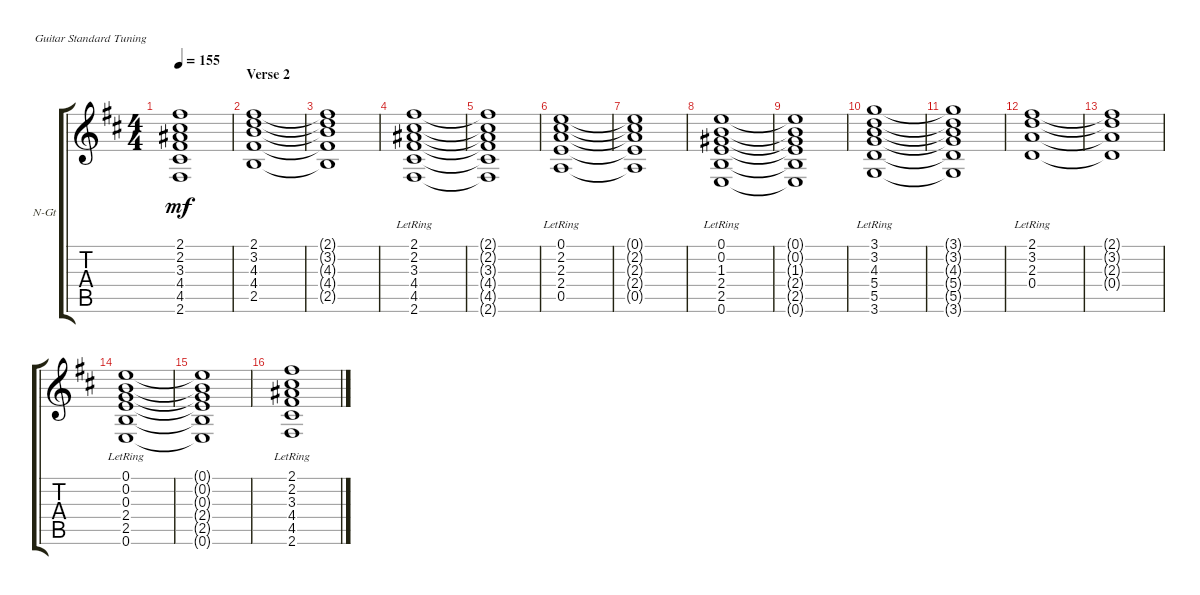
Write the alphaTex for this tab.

\defaultSystemsLayout 4
\bracketExtendMode groupsimilarinstruments
\firstSystemTrackNameOrientation horizontal
\otherSystemsTrackNameOrientation horizontal
\track ("Background" "N-Gt") {instrument acousticguitarsteel}
\staff {score tabs}
\tuning (E4 B3 G3 D3 A2 E2)
\ts (4 4)
\tempo 155
\clef g2
\ks bminor
(2.6{t} 4.5{t} 4.4{t} 3.3{t} 2.2{t} 2.1{t}).1{dy mf} |
\section ("" "Verse 2")
(2.5 4.4 4.3 2.1 3.2).1 |
(2.5{t} 4.4{t} 4.3{t} 2.1{t} 3.2{t}).1 |
(2.6{lr} 4.5{lr} 4.4{lr} 3.3{lr} 2.2{lr} 2.1{lr}).1 |
(2.6{t} 4.5{t} 4.4{t} 3.3{t} 2.2{t} 2.1{t}).1 |
(0.5{lr} 2.4{lr} 2.3{lr} 2.2{lr} 0.1{lr}).1 |
(0.5{t} 2.4{t} 2.3{t} 2.2{t} 0.1{t}).1 |
(0.6{lr} 2.5{lr} 2.4{lr} 1.3{lr} 0.2{lr} 0.1{lr}).1 |
(0.6{t} 2.5{t} 2.4{t} 1.3{t} 0.2{t} 0.1{t}).1 |
(3.6{lr} 5.4{lr} 5.5{lr} 4.3{lr} 3.2{lr} 3.1{lr}).1 |
(3.6{t} 5.4{t} 5.5{t} 4.3{t} 3.2{t} 3.1{t}).1 |
(0.4{lr} 2.3{lr} 3.2{lr} 2.1{lr}).1 |
(0.4{t} 2.3{t} 3.2{t} 2.1{t}).1 |
(0.6{lr} 2.5{lr} 2.4{lr} 0.3{lr} 0.2{lr} 0.1{lr}).1 |
(0.6{t} 2.5{t} 2.4{t} 0.3{t} 0.2{t} 0.1{t}).1 |
(2.6{lr} 4.5{lr} 4.4{lr} 3.3{lr} 2.2{lr} 2.1{lr}).1
